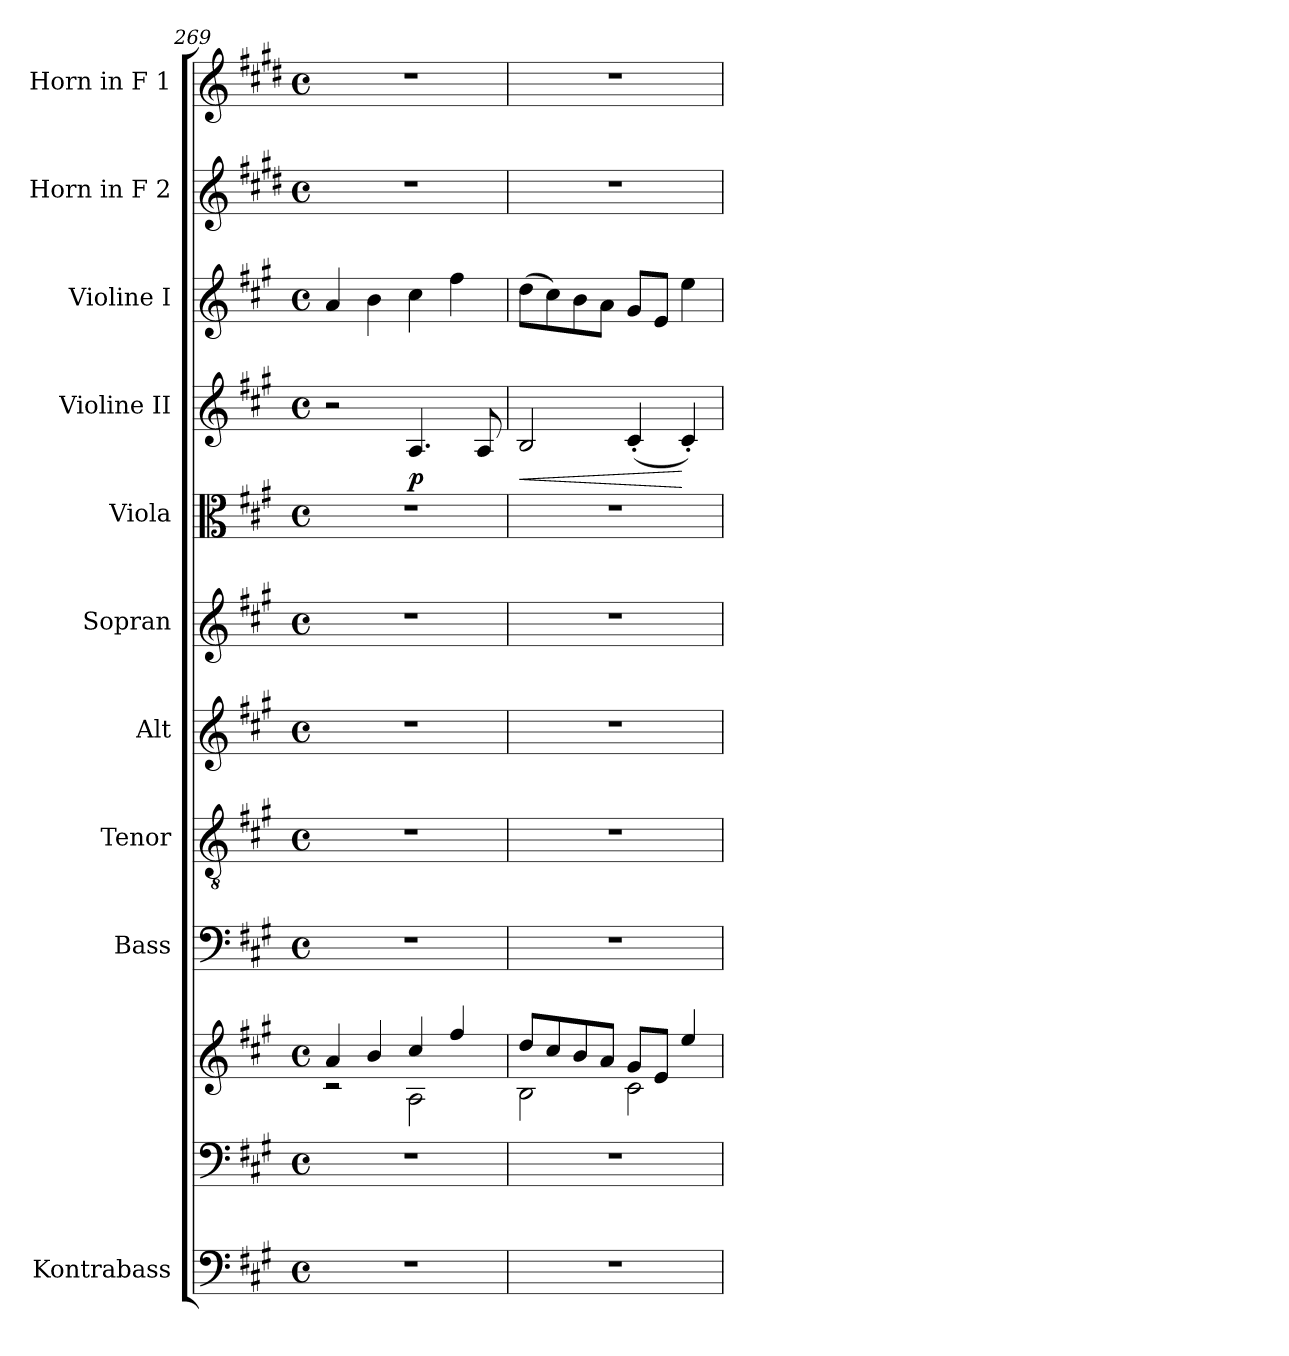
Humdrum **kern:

**kern	**kern	**kern	**kern	**kern	**kern	**kern	**kern	**kern	**dynam	**kern	**kern	**kern
*part11	*part10	*part10	*part9	*part8	*part7	*part6	*part5	*part4	*part4	*part3	*part2	*part1
*staff12	*staff11	*staff10	*staff9	*staff8	*staff7	*staff6	*staff5	*staff4	*staff4	*staff3	*staff2	*staff1
*I"Kontrabass	*	*	*I"Bass	*I"Tenor	*I"Alt	*I"Sopran	*I"Viola	*I"Violine II	*	*I"Violine I	*I"Horn in F 2	*I"Horn in F 1
*I'Kb.	*	*	*I'B.	*I'T.	*I'A.	*I'S.	*I'Vla.	*I'Vl. II	*	*I'Vl. I	*	*
*clefF4	*clefF4	*clefG2	*clefF4	*clefGv2	*clefG2	*clefG2	*clefC3	*clefG2	*	*clefG2	*clefG2	*clefG2
*ITrd7c12	*	*	*	*	*	*	*	*	*	*	*ITrd4c7	*ITrd4c7
*k[f#c#g#]	*k[f#c#g#]	*k[f#c#g#]	*k[f#c#g#]	*k[f#c#g#]	*k[f#c#g#]	*k[f#c#g#]	*k[f#c#g#]	*k[f#c#g#]	*	*k[f#c#g#]	*k[f#c#g#]	*k[f#c#g#]
*A:	*A:	*A:	*A:	*A:	*A:	*A:	*A:	*A:	*	*A:	*A:	*A:
*M4/4	*M4/4	*M4/4	*M4/4	*M4/4	*M4/4	*M4/4	*M4/4	*M4/4	*	*M4/4	*M4/4	*M4/4
*met(c)	*met(c)	*met(c)	*met(c)	*met(c)	*met(c)	*met(c)	*met(c)	*met(c)	*	*met(c)	*met(c)	*met(c)
=269	=269	=269	=269	=269	=269	=269	=269	=269	=269	=269	=269	=269
*	*	*^	*	*	*	*	*	*	*	*	*	*
1r	1r	4a/	2rc	1r	1r	1r	1r	1r	2r	.	4a/	1r	1r
.	.	4b/	.	.	.	.	.	.	.	.	4b\	.	.
!	!	!	!	!	!	!	!	!	!	!LO:DY:b	!	!	!
.	.	4cc#/	2A\	.	.	.	.	.	4.A/	p	4cc#\	.	.
.	.	4ff#/	.	.	.	.	.	.	.	.	4ff#\	.	.
.	.	.	.	.	.	.	.	.	8A/	.	.	.	.
=270	=270	=270	=270	=270	=270	=270	=270	=270	=270	=270	=270	=270	=270
!	!	!	!	!	!	!	!	!	!	!LO:HP:b	!	!	!
1r	1r	8dd/L	2B\	1r	1r	1r	1r	1r	2B/	<	(>8dd\L	1r	1r
.	.	8cc#/	.	.	.	.	.	.	.	.	8cc#\)	.	.
.	.	8b/	.	.	.	.	.	.	.	.	8b\	.	.
.	.	8a/J	.	.	.	.	.	.	.	.	8a\J	.	.
.	.	8g#/L	2c#\	.	.	.	.	.	(<4c#'</	.	8g#/L	.	.
.	.	8e/J	.	.	.	.	.	.	.	.	8e/J	.	.
.	.	4ee/	.	.	.	.	.	.	4c#'</)	[	4ee\	.	.
*	*	*v	*v	*	*	*	*	*	*	*	*	*	*
=	=	=	=	=	=	=	=	=	=	=	=	=
*-	*-	*-	*-	*-	*-	*-	*-	*-	*-	*-	*-	*-
